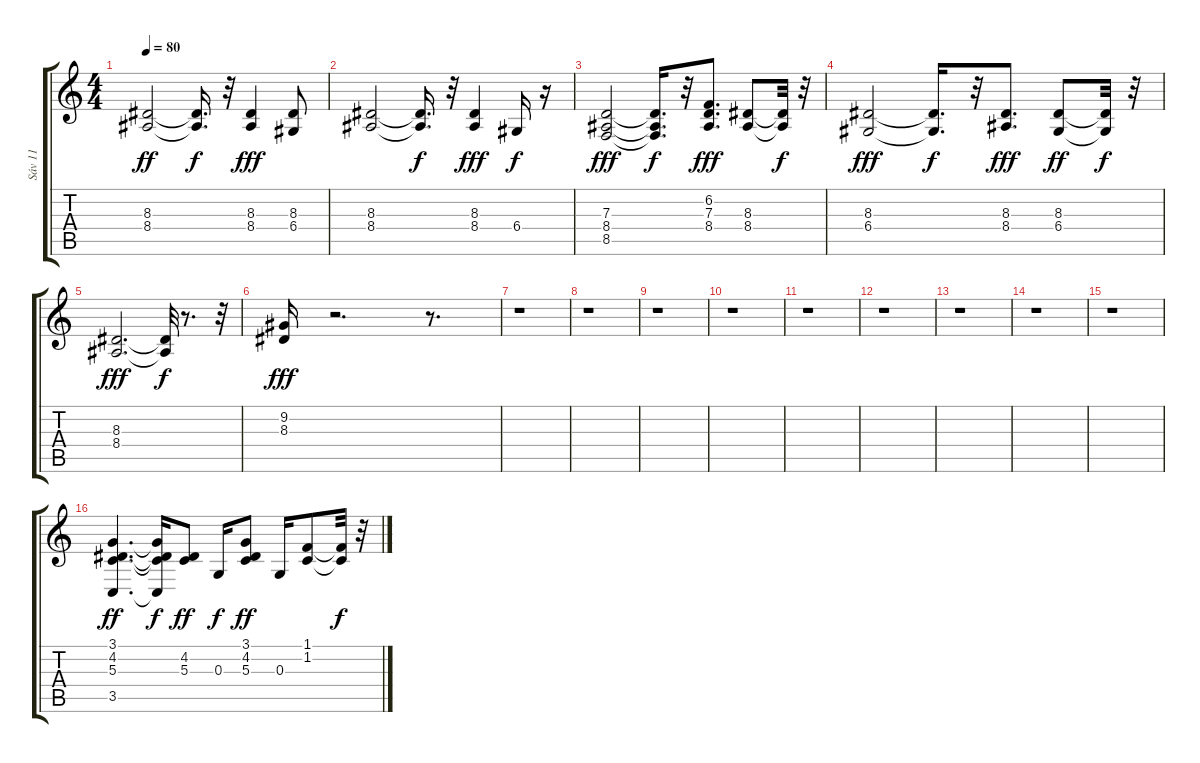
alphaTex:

\track ("Sáv 11" "Sáv 11") {instrument acousticgrandpiano}
\staff {score tabs}
\tuning (E4 B3 G3 D3 A2 E2) {hide}
\ts (4 4)
\tempo 80
\clef g2
\ks c
(8.3 8.4).2{dy ff} (8.3{t} 8.4{t}).16{d dy f} r.32 (8.3 8.4).4{dy fff} (8.3 6.4).8 |
(8.3 8.4).2 (8.3{t} 8.4{t}).16{d dy f} r.32 (8.3 8.4).4{dy fff} 6.4.16{dy f} r.16 |
(7.3 8.4 8.5).2{dy fff} (7.3{t} 8.4{t} 8.5{t}).16{d dy f} r.32 (6.2 7.3 8.4).8{d dy fff} (8.3 8.4).8 (8.3{t} 8.4{t}).32{dy f} r.32 |
(8.3 6.4).2{dy fff} (8.3{t} 6.4{t}).16{d dy f} r.32 (8.3 8.4).8{d dy fff} (8.3 6.4).8{dy ff} (8.3{t} 6.4{t}).32{dy f} r.32 |
(8.3 8.4).2{d dy fff} (8.3{t} 8.4{t}).32{dy f} r.8{d} r.32 |
(9.2 8.3).16{dy fff} r.2{d} r.8{d} |
r.1 |
r.1 |
r.1 |
r.1 |
r.1 |
r.1 |
r.1 |
r.1 |
r.1 |
(3.1 4.2 5.3 3.5).4{d dy ff} (3.1{t} 4.2{t} 5.3{t} 3.5{t}).16{dy f} (4.2 5.3).8{dy ff} 0.3.16{dy f} (3.1 4.2 5.3).8{dy ff} 0.3.16 (1.1 1.2).8 (1.1{t} 1.2{t}).32{dy f} r.32
